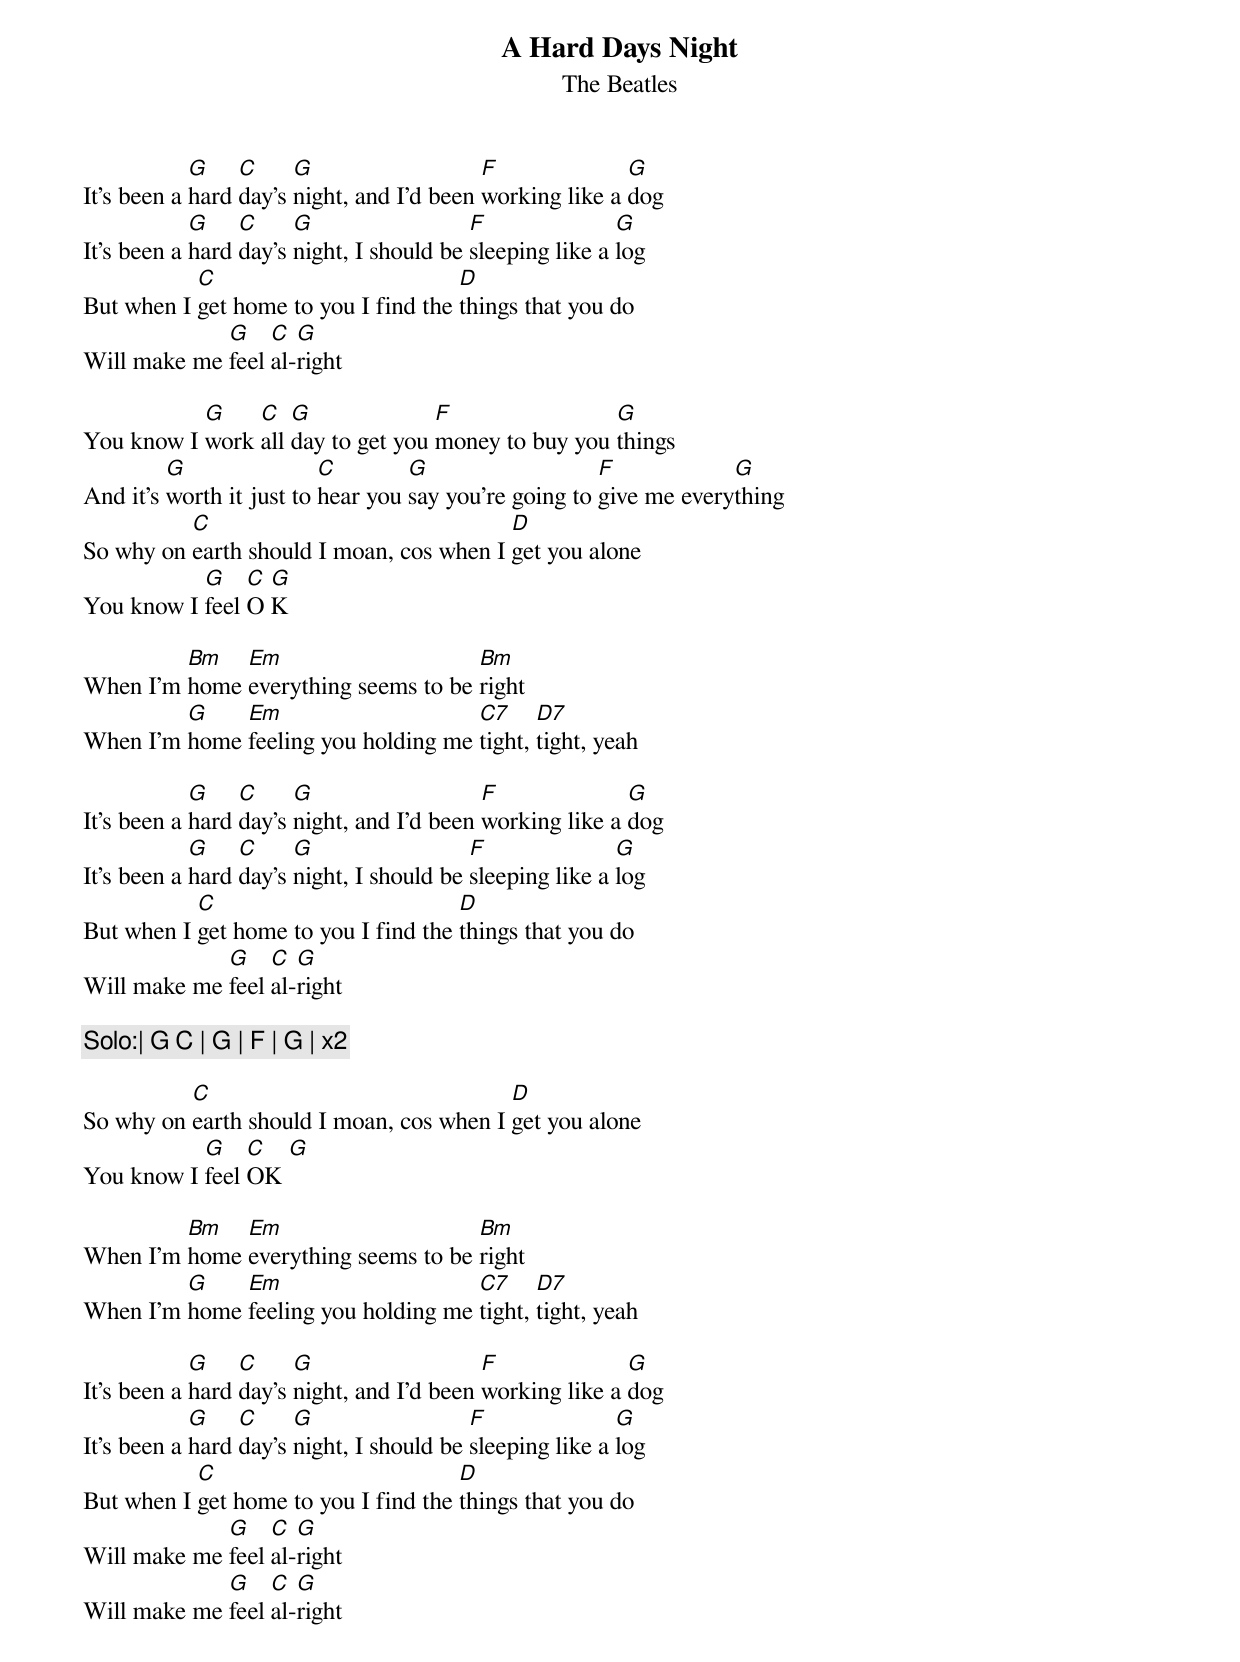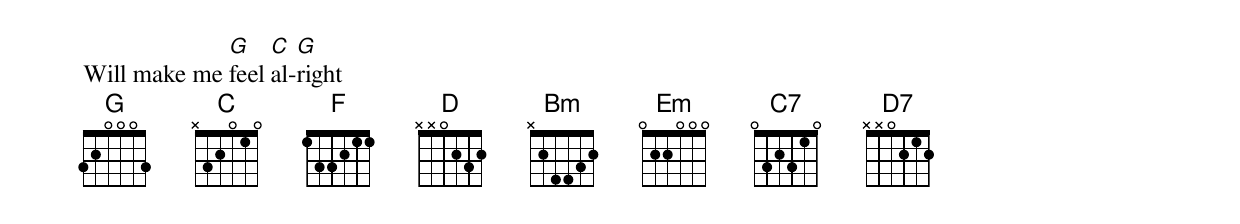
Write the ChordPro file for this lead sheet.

{title: A Hard Days Night}
{subtitle: The Beatles}

It's been a [G]hard [C]day's [G]night, and I'd been [F]working like a [G]dog
It's been a [G]hard [C]day's [G]night, I should be [F]sleeping like a [G]log
But when I [C]get home to you I find the [D]things that you do
Will make me [G]feel [C]al-[G]right

You know I [G]work [C]all [G]day to get you [F]money to buy you [G]things
And it's [G]worth it just to [C]hear you [G]say you're going to [F]give me every[G]thing
So why on [C]earth should I moan, cos when I [D]get you alone
You know I [G]feel [C]O [G]K

When I'm [Bm]home [Em]everything seems to be [Bm]right
When I'm [G]home [Em]feeling you holding me [C7]tight, [D7]tight, yeah

It's been a [G]hard [C]day's [G]night, and I'd been [F]working like a [G]dog
It's been a [G]hard [C]day's [G]night, I should be [F]sleeping like a [G]log
But when I [C]get home to you I find the [D]things that you do
Will make me [G]feel [C]al-[G]right

{comment:Solo:| G C | G | F | G | x2}

So why on [C]earth should I moan, cos when I [D]get you alone
You know I [G]feel [C]OK [G]

When I'm [Bm]home [Em]everything seems to be [Bm]right
When I'm [G]home [Em]feeling you holding me [C7]tight, [D7]tight, yeah

It's been a [G]hard [C]day's [G]night, and I'd been [F]working like a [G]dog
It's been a [G]hard [C]day's [G]night, I should be [F]sleeping like a [G]log
But when I [C]get home to you I find the [D]things that you do
Will make me [G]feel [C]al-[G]right
Will make me [G]feel [C]al-[G]right
Will make me [G]feel [C]al-[G]right
